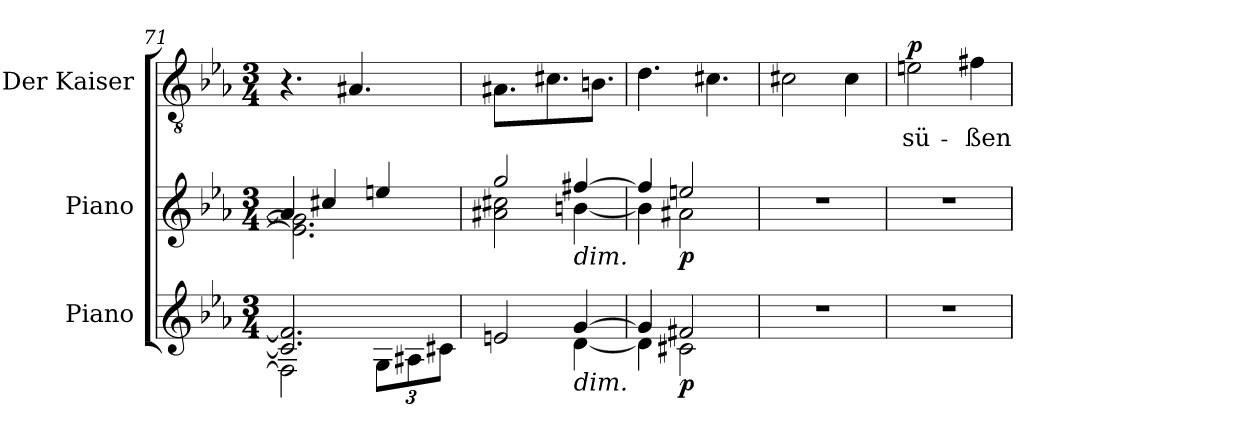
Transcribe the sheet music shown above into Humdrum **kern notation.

**kern	**dynam	**kern	**dynam	**kern	**text	**dynam
*part3	*part3	*part2	*part2	*part1	*part1	*part1
*staff3	*staff3	*staff2	*staff2	*staff1	*staff1	*staff1
*I"Piano	*	*I"Piano	*	*I"Der Kaiser	*	*
*I'Pno	*	*I'Pno.	*	*I'K.	*	*
*clefG2	*	*clefG2	*	*clefGv2	*	*
*k[b-e-a-]	*	*k[b-e-a-]	*	*k[b-e-a-]	*	*
*M3/4	*	*M3/4	*	*M3/4	*	*
=71	=71	=71	=71	=71	=71	=71
*^	*	*^	*	*	*	*
2.c#/] 2.f#/]	2F#\]	.	4a#/]	2.e\] 2.g\]	.	4.r	.	.
.	.	.	4cc#X/	.	.	.	.	.
.	.	.	.	.	.	4.A#X/	.	.
*	*Xbrackettup	*	*	*	*	*	*	*
.	12G\L	.	4een/	.	.	.	.	.
.	12A#X\	.	.	.	.	.	.	.
.	12c#X\J	.	.	.	.	.	.	.
=72	=72	=72	=72	=72	=72	=72	=72	=72
2en/	2ryy	.	2gg/	2a#X\ 2cc#X\	.	4.A#X/	.	.
.	.	.	.	.	.	8.c#X\	.	.
!	!	!	!LO:TX:b:i:t=dim.	!	!	!	!	!
!LO:TX:b:i:t=dim.	!	!	!	!	!	!	!	!
[4g/	[4d\	.	[4ff#X/	[4bn\	.	.	.	.
.	.	.	.	.	.	8.Bn\J	.	.
=73	=73	=73	=73	=73	=73	=73	=73	=73
4g/]	4d\]	.	4ff#/]	4b\]	.	4.d\	.	.
!	!	!LO:DY:b	!	!	!LO:DY:b	!	!	!
2f#X/	2c#X\	p	2een/	2a#X\	p	.	.	.
.	.	.	.	.	.	4.c#X\	.	.
*v	*v	*	*	*	*	*	*	*
*	*	*v	*v	*	*	*	*
=74	=74	=74	=74	=74	=74	=74
2.r	.	2.r	.	2c#X\	.	.
.	.	.	.	4c#\	.	.
!!LO:LB:g=z
=75	=75	=75	=75	=75	=75	=75
!	!	!	!	!	!LO:LY:b	!LO:DY:a
2.r	.	2.r	.	2en\	sü-	p
!	!	!	!	!	!LO:LY:b	!
.	.	.	.	4f#X\	-ßen	.
=	=	=	=	=	=	=
*-	*-	*-	*-	*-	*-	*-
